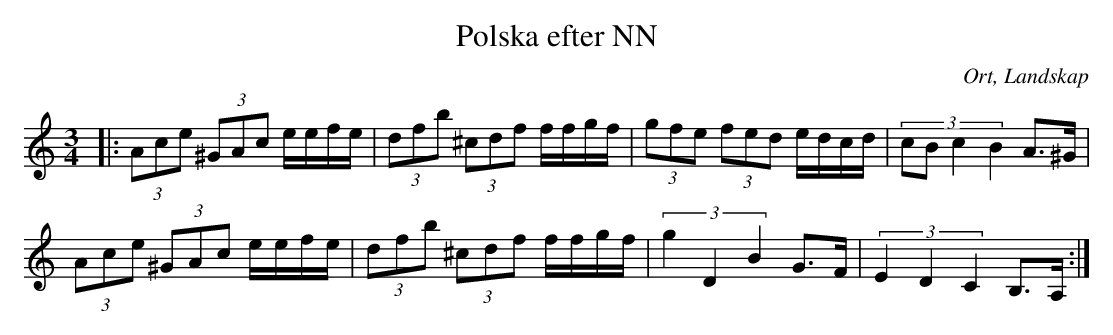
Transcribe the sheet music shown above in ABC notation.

X:1
T:Polska efter NN
O:Ort, Landskap
M:3/4
L:1/8
M:3/4
K:C
|: (3 Ace (3^GAc e/e/f/e/| (3 dfb (3^cdf f/f/g/f/|(3gfe (3fed e/d/c/d/|(3:2:4 cB c2 B2 A>^G |
(3Ace (3^GAc e/e/f/e/| (3 dfb (3^cdf f/f/g/f/|(3:2:3 g2 D2 B2 G>F|(3:2:3 E2 D2 C2 B,>A,:|
